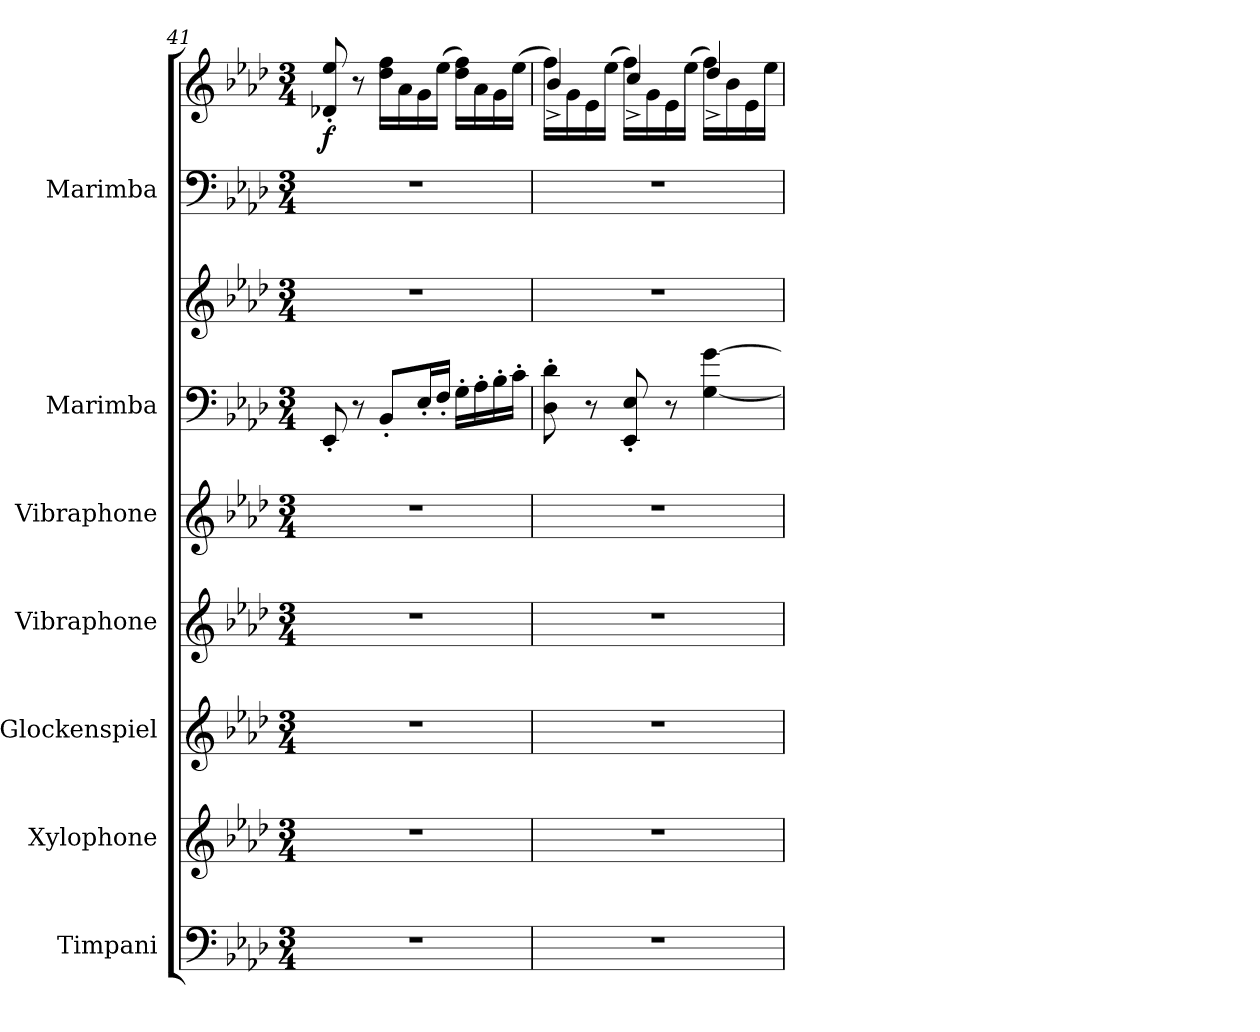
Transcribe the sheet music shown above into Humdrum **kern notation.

**kern	**kern	**kern	**kern	**kern	**kern	**kern	**kern	**kern	**dynam
*part7	*part6	*part5	*part4	*part3	*part2	*part2	*part1	*part1	*part1
*staff9	*staff8	*staff7	*staff6	*staff5	*staff4	*staff3	*staff2	*staff1	*staff1/2
*I"Timpani	*I"Xylophone	*I"Glockenspiel	*I"Vibraphone	*I"Vibraphone	*I"Marimba	*	*I"Marimba	*	*
*I'Timp.	*I'Xyl.	*I'Glk.	*I'Vib.	*I'Vib.	*I'Mrm.	*	*I'Mrm.	*	*
*clefF4	*clefG2	*clefG2	*clefG2	*clefG2	*clefF4	*clefG2	*clefF4	*clefG2	*
*	*ITrd-7c-12	*ITrd-14c-24	*	*	*	*	*	*	*
*k[b-e-a-d-]	*k[b-e-a-d-]	*k[b-e-a-d-]	*k[b-e-a-d-]	*k[b-e-a-d-]	*k[b-e-a-d-]	*k[b-e-a-d-]	*k[b-e-a-d-]	*k[b-e-a-d-]	*
*M3/4	*M3/4	*M3/4	*M3/4	*M3/4	*M3/4	*M3/4	*M3/4	*M3/4	*
=41	=41	=41	=41	=41	=41	=41	=41	=41	=41
!	!	!	!	!	!	!	!	!	!LO:DY:b
2.r	2.r	2.r	2.r	2.r	8EE-'/	2.r	2.r	8d-X/' 8ee-/'	f
.	.	.	.	.	8r	.	.	8r	.
.	.	.	.	.	8BB-'/L	.	.	16dd-\ 16ff\LL	.
.	.	.	.	.	.	.	.	16a-\	.
.	.	.	.	.	16E-'/L	.	.	16g\	.
.	.	.	.	.	16F'/JJ	.	.	(16ee-\JJ	.
.	.	.	.	.	16G'\LL	.	.	16dd-\ 16ff\LL)	.
.	.	.	.	.	16A-'\	.	.	16a-\	.
.	.	.	.	.	16B-'\	.	.	16g\	.
.	.	.	.	.	16c'\JJ	.	.	(16ee-\JJ	.
!!LO:PB:g=z
=42	=42	=42	=42	=42	=42	=42	=42	=42	=42
*	*	*	*	*	*	*	*	*^	*
!	!	!	!	!	!	!	!	!	!	!LO:DY:b
2.r	2.r	2.r	2.r	2.r	8D-\' 8d-\'	2.r	2.r	16ff\LL)	4b-^/	other-dynamics
.	.	.	.	.	.	.	.	16g\	.	.
.	.	.	.	.	8r	.	.	16e-\	.	.
.	.	.	.	.	.	.	.	(>16ee-\JJ	.	.
.	.	.	.	.	8EE-/' 8E-/'	.	.	16ff\LL)	4cc^/	.
.	.	.	.	.	.	.	.	16g\	.	.
.	.	.	.	.	8r	.	.	16e-\	.	.
.	.	.	.	.	.	.	.	(>16ee-\JJ	.	.
.	.	.	.	.	[4G\ [4g\	.	.	16ff\LL)	4dd-^/	.
.	.	.	.	.	.	.	.	16b-\	.	.
.	.	.	.	.	.	.	.	16e-\	.	.
.	.	.	.	.	.	.	.	16ee-\JJ	.	.
*	*	*	*	*	*	*	*	*v	*v	*
=	=	=	=	=	=	=	=	=	=
*-	*-	*-	*-	*-	*-	*-	*-	*-	*-
